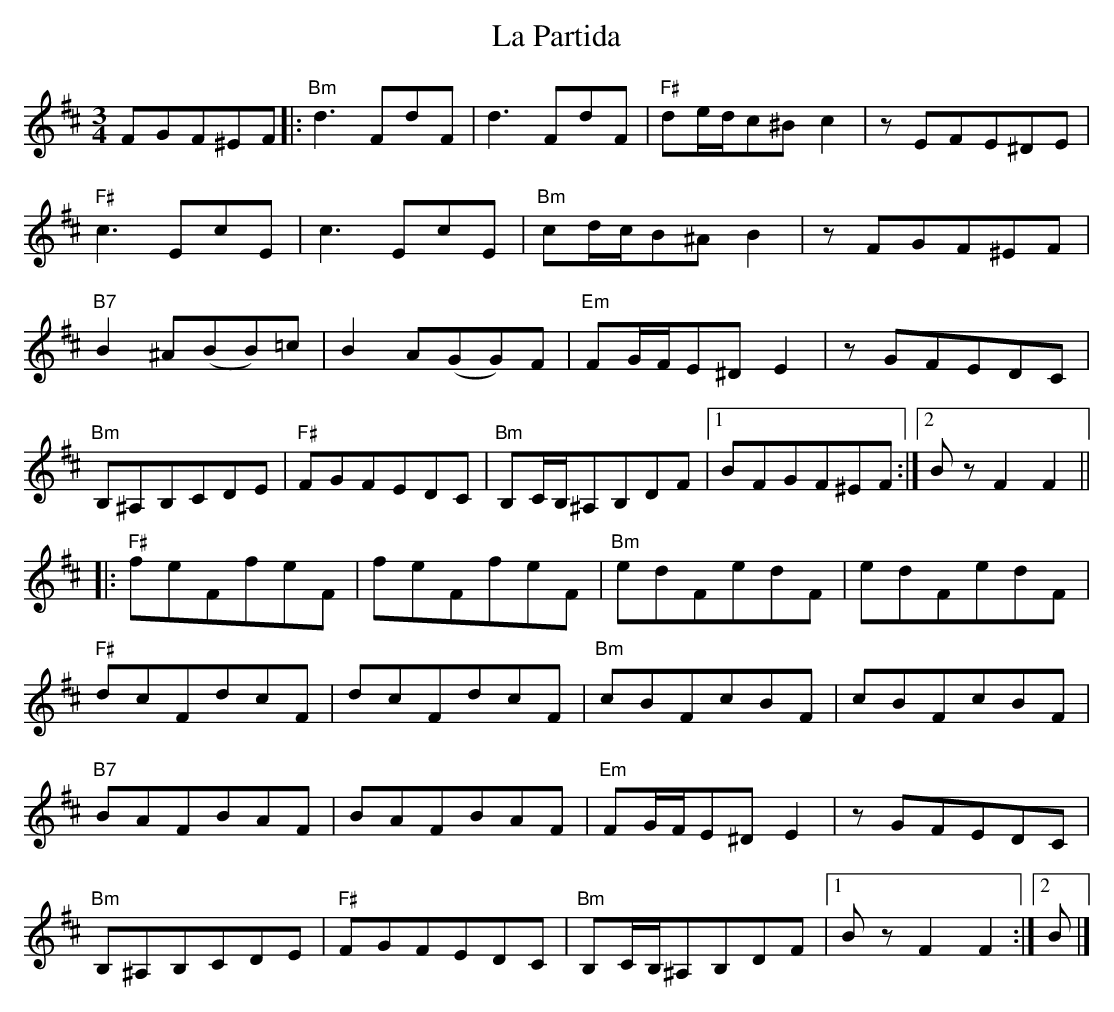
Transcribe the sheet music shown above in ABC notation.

X:1
T: La Partida
M: 3/4
L: 1/8
K: Bmin
FGF^EF|:"Bm"d3FdF|d3FdF|"F#"de/d/c^Bc2|zEFE^DE|
"F#"c3EcE|c3EcE|"Bm"cd/c/B^AB2|zFGF^EF|
"B7"B2^A(BB)=c|B2A(GG)F|"Em"FG/F/E^DE2|zGFEDC|
"Bm"B,^A,B,CDE|"F#"FGFEDC|"Bm"B,C/B,/^A,B,DF|1BFGF^EF:|2BzF2F2||
|:"F#"feFfeF|feFfeF|"Bm"edFedF|edFedF|
"F#"dcFdcF|dcFdcF|"Bm"cBFcBF|cBFcBF|
"B7"BAFBAF|BAFBAF|"Em"FG/F/E^DE2|zGFEDC|
"Bm"B,^A,B,CDE|"F#"FGFEDC|"Bm"B,C/B,/^A,B,DF|1BzF2F2:|2B|]
